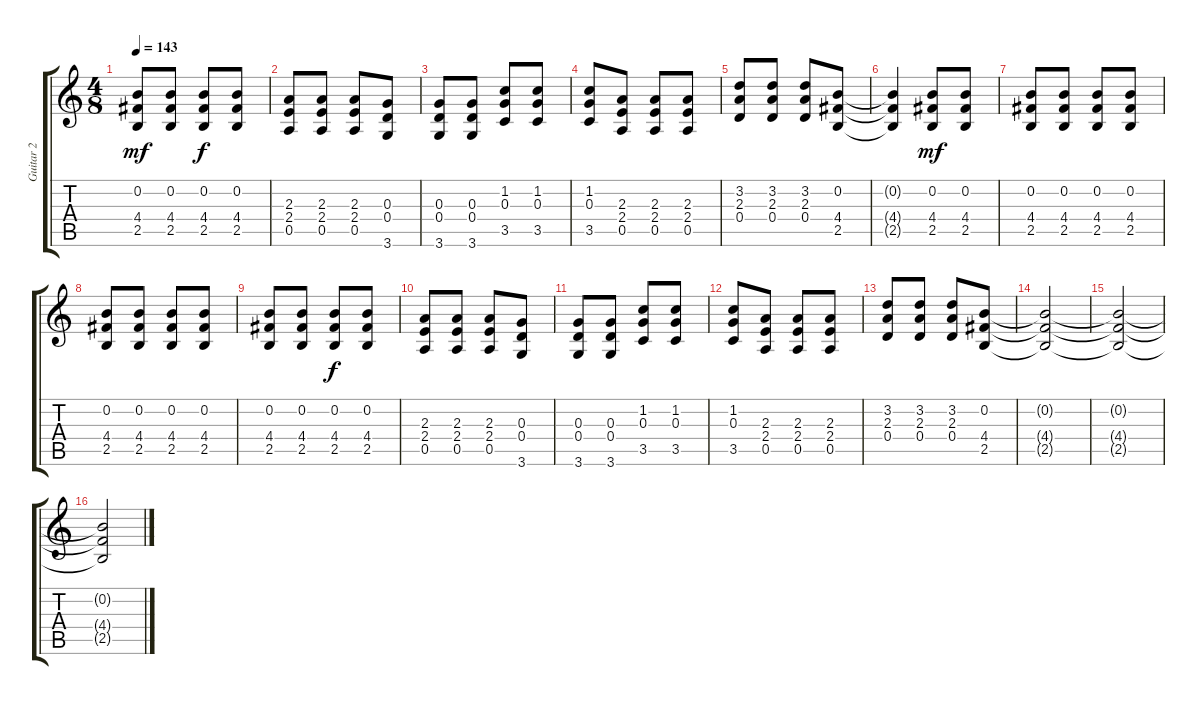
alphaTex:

\track ("Guitar 2" "Guitar 2") {instrument overdrivenguitar}
\staff {score tabs}
\tuning (E4 B3 G3 D3 A2 E2) {hide}
\ts (4 8)
\tempo 143
\clef g2
\ks c
(0.2 4.4 2.5).8{dy mf} (0.2 4.4 2.5).8 (0.2 4.4 2.5).8{dy f} (0.2 4.4 2.5).8 |
(2.3 2.4 0.5).8 (2.3 2.4 0.5).8 (2.3 2.4 0.5).8 (0.3 0.4 3.6).8 |
(0.3 0.4 3.6).8 (0.3 0.4 3.6).8 (1.2 0.3 3.5).8 (1.2 0.3 3.5).8 |
(1.2 0.3 3.5).8 (2.3 2.4 0.5).8 (2.3 2.4 0.5).8 (2.3 2.4 0.5).8 |
(3.2 2.3 0.4).8 (3.2 2.3 0.4).8 (3.2 2.3 0.4).8 (0.2 4.4 2.5).8 |
(0.2{t} 4.4{t} 2.5{t}).4 (0.2 4.4 2.5).8{dy mf} (0.2 4.4 2.5).8 |
(0.2 4.4 2.5).8 (0.2 4.4 2.5).8 (0.2 4.4 2.5).8 (0.2 4.4 2.5).8 |
(0.2 4.4 2.5).8 (0.2 4.4 2.5).8 (0.2 4.4 2.5).8 (0.2 4.4 2.5).8 |
(0.2 4.4 2.5).8 (0.2 4.4 2.5).8 (0.2 4.4 2.5).8{dy f} (0.2 4.4 2.5).8 |
(2.3 2.4 0.5).8 (2.3 2.4 0.5).8 (2.3 2.4 0.5).8 (0.3 0.4 3.6).8 |
(0.3 0.4 3.6).8 (0.3 0.4 3.6).8 (1.2 0.3 3.5).8 (1.2 0.3 3.5).8 |
(1.2 0.3 3.5).8 (2.3 2.4 0.5).8 (2.3 2.4 0.5).8 (2.3 2.4 0.5).8 |
(3.2 2.3 0.4).8 (3.2 2.3 0.4).8 (3.2 2.3 0.4).8 (0.2 4.4 2.5).8 |
(0.2{t} 4.4{t} 2.5{t}).2 |
(0.2{t} 4.4{t} 2.5{t}).2 |
(0.2{t} 4.4{t} 2.5{t}).2
